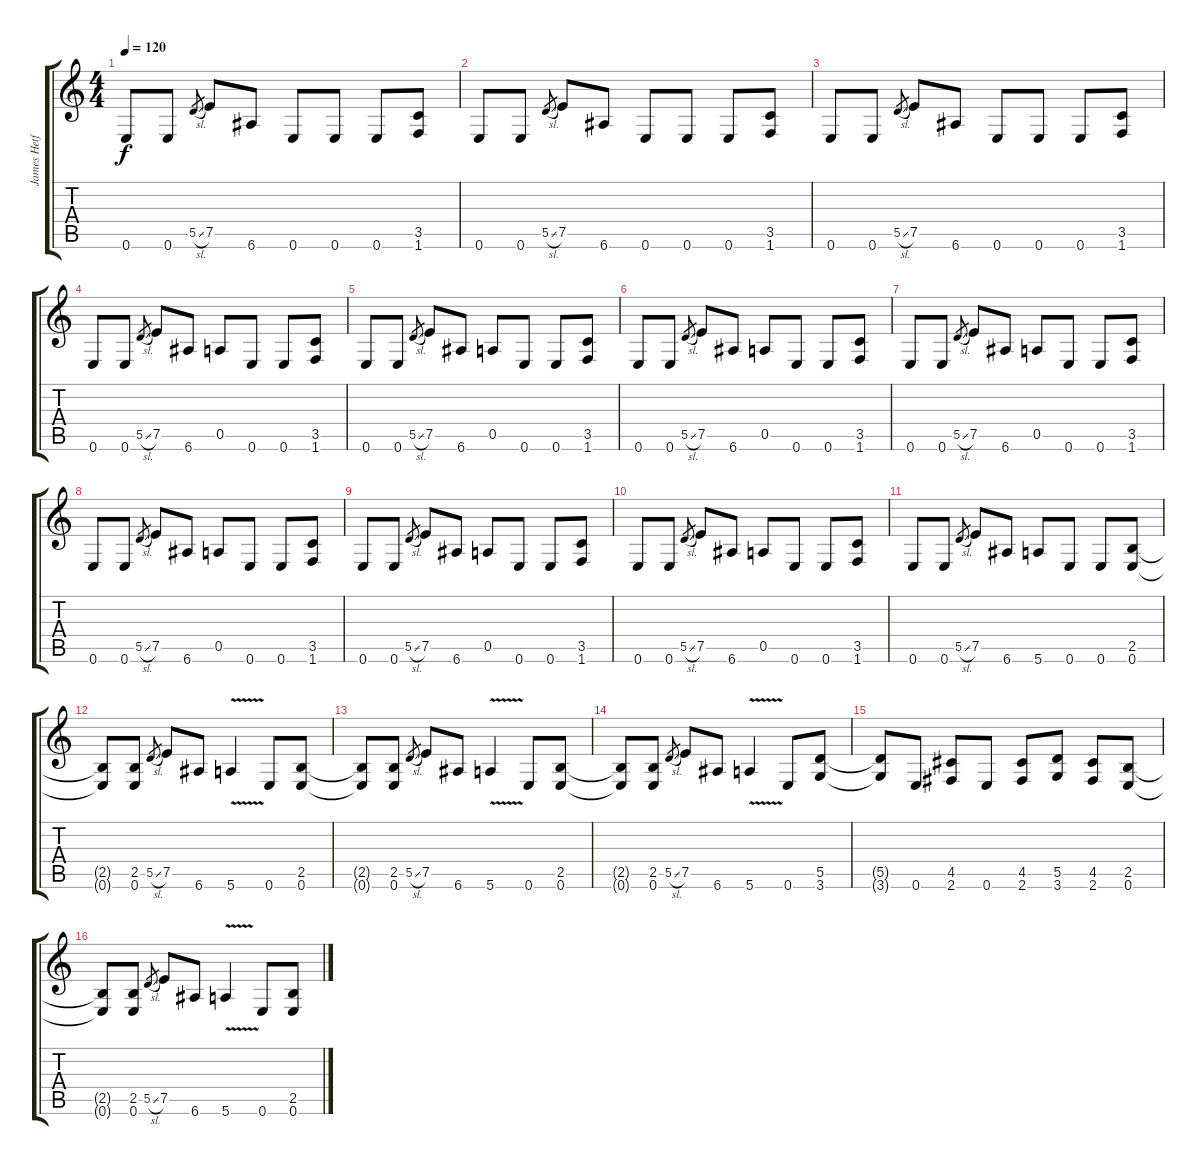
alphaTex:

\track ("James Hetfield (Rhythm)" "James Hetf") {instrument distortionguitar}
\staff {score tabs}
\tuning (E4 B3 G3 D3 A2 E2) {hide}
\ts (4 4)
\tempo 120
\clef g2
\ks c
0.6.8{dy f} 0.6.8 5.5{sl}.8{gr} 7.5.8 6.6.8 0.6.8 0.6.8 0.6.8 (3.5 1.6).8 |
0.6.8 0.6.8 5.5{sl}.8{gr} 7.5.8 6.6.8 0.6.8 0.6.8 0.6.8 (3.5 1.6).8 |
0.6.8 0.6.8 5.5{sl}.8{gr} 7.5.8 6.6.8 0.6.8 0.6.8 0.6.8 (3.5 1.6).8 |
0.6.8 0.6.8 5.5{sl}.8{gr} 7.5.8 6.6.8 0.5.8 0.6.8 0.6.8 (3.5 1.6).8 |
0.6.8 0.6.8 5.5{sl}.8{gr} 7.5.8 6.6.8 0.5.8 0.6.8 0.6.8 (3.5 1.6).8 |
0.6.8 0.6.8 5.5{sl}.8{gr} 7.5.8 6.6.8 0.5.8 0.6.8 0.6.8 (3.5 1.6).8 |
0.6.8 0.6.8 5.5{sl}.8{gr} 7.5.8 6.6.8 0.5.8 0.6.8 0.6.8 (3.5 1.6).8 |
0.6.8 0.6.8 5.5{sl}.8{gr} 7.5.8 6.6.8 0.5.8 0.6.8 0.6.8 (3.5 1.6).8 |
0.6.8 0.6.8 5.5{sl}.8{gr} 7.5.8 6.6.8 0.5.8 0.6.8 0.6.8 (3.5 1.6).8 |
0.6.8 0.6.8 5.5{sl}.8{gr} 7.5.8 6.6.8 0.5.8 0.6.8 0.6.8 (3.5 1.6).8 |
0.6.8 0.6.8 5.5{sl}.8{gr} 7.5.8 6.6.8 5.6.8 0.6.8 0.6.8 (2.5 0.6).8 |
(2.5{t} 0.6{t}).8 (2.5 0.6).8 5.5{sl}.8{gr} 7.5.8 6.6.8 5.6{v}.4 0.6.8 (2.5 0.6).8 |
(2.5{t} 0.6{t}).8 (2.5 0.6).8 5.5{sl}.8{gr} 7.5.8 6.6.8 5.6{v}.4 0.6.8 (2.5 0.6).8 |
(2.5{t} 0.6{t}).8 (2.5 0.6).8 5.5{sl}.8{gr} 7.5.8 6.6.8 5.6{v}.4 0.6.8 (5.5 3.6).8 |
(5.5{t} 3.6{t}).8 0.6.8 (4.5 2.6).8 0.6.8 (4.5 2.6).8 (5.5 3.6).8 (4.5 2.6).8 (2.5 0.6).8 |
(2.5{t} 0.6{t}).8 (2.5 0.6).8 5.5{sl}.8{gr} 7.5.8 6.6.8 5.6{v}.4 0.6.8 (2.5 0.6).8
